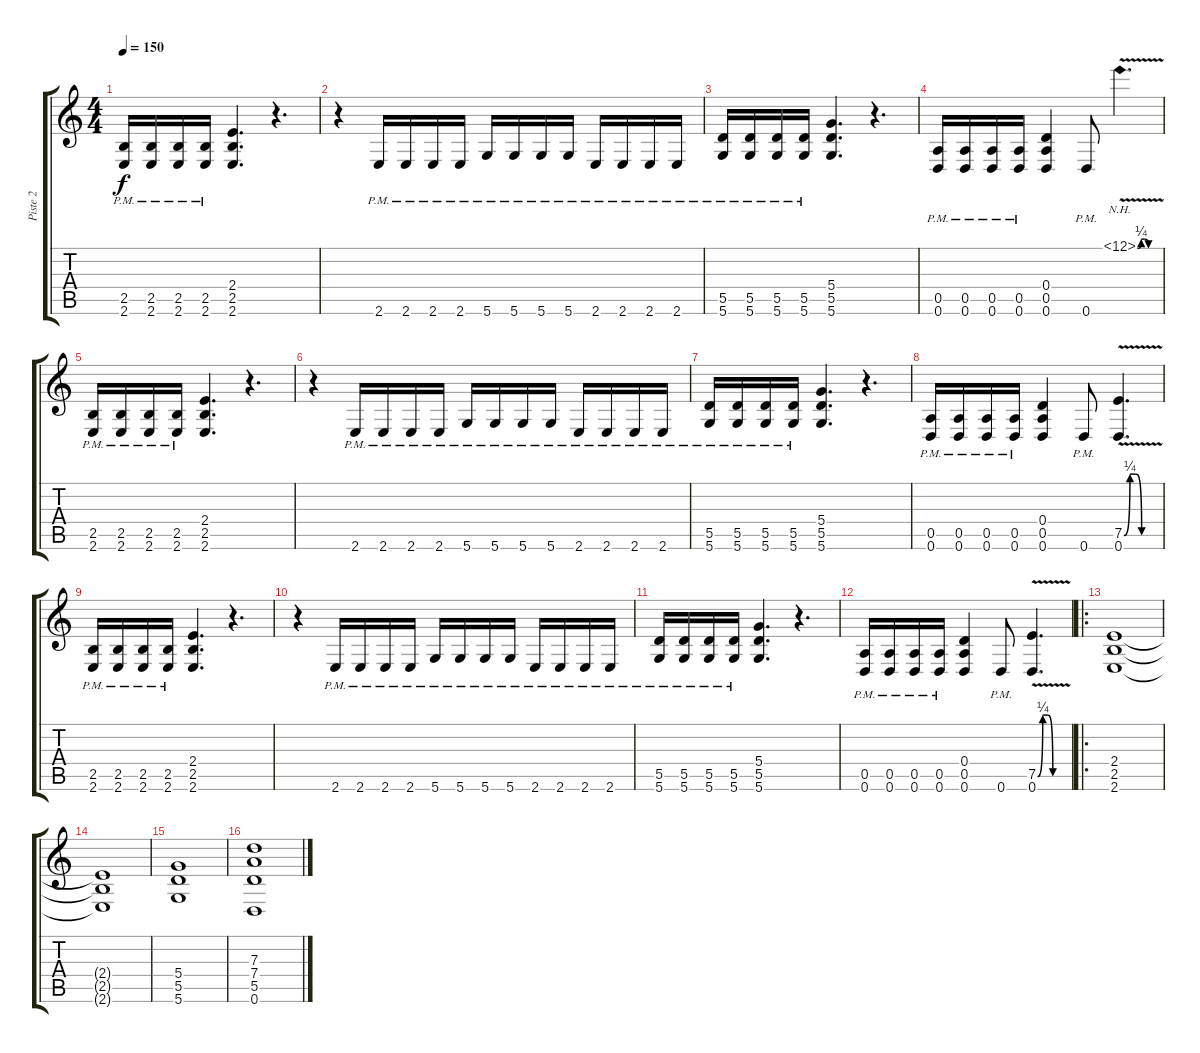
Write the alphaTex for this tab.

\track ("Piste 2" "Piste 2") {instrument distortionguitar}
\staff {score tabs}
\tuning (E4 B3 G3 D3 A2 D2) {hide}
\ts (4 4)
\tempo 150
\clef g2
\ks c
(2.5{pm} 2.6{pm}).16{dy f} (2.5{pm} 2.6{pm}).16 (2.5{pm} 2.6{pm}).16 (2.5{pm} 2.6{pm}).16 (2.4 2.5 2.6).4{d} r.4{d} |
r.4 2.6{pm}.16 2.6{pm}.16 2.6{pm}.16 2.6{pm}.16 5.6{pm}.16 5.6{pm}.16 5.6{pm}.16 5.6{pm}.16 2.6{pm}.16 2.6{pm}.16 2.6{pm}.16 2.6{pm}.16 |
(5.5 5.6{pm}).16 (5.5 5.6{pm}).16 (5.5 5.6{pm}).16 (5.5 5.6{pm}).16 (5.4 5.5 5.6).4{d} r.4{d} |
(0.5{pm} 0.6{pm}).16 (0.5{pm} 0.6{pm}).16 (0.5{pm} 0.6{pm}).16 (0.5{pm} 0.6{pm}).16 (0.4 0.5 0.6).4 0.6{pm}.8 12.1{be (custom 0 0 10 1 20 1 30 0 60 0) nh v}.4{d} |
(2.5{pm} 2.6{pm}).16 (2.5{pm} 2.6{pm}).16 (2.5{pm} 2.6{pm}).16 (2.5{pm} 2.6{pm}).16 (2.4 2.5 2.6).4{d} r.4{d} |
r.4 2.6{pm}.16 2.6{pm}.16 2.6{pm}.16 2.6{pm}.16 5.6{pm}.16 5.6{pm}.16 5.6{pm}.16 5.6{pm}.16 2.6{pm}.16 2.6{pm}.16 2.6{pm}.16 2.6{pm}.16 |
(5.5 5.6{pm}).16 (5.5 5.6{pm}).16 (5.5 5.6{pm}).16 (5.5 5.6{pm}).16 (5.4 5.5 5.6).4{d} r.4{d} |
(0.5{pm} 0.6{pm}).16 (0.5{pm} 0.6{pm}).16 (0.5{pm} 0.6{pm}).16 (0.5{pm} 0.6{pm}).16 (0.4 0.5 0.6).4 0.6{pm}.8 (7.5{be (custom 0 0 10 1 20 1 30 0 60 0) v} 0.6).4{d} |
(2.5{pm} 2.6{pm}).16 (2.5{pm} 2.6{pm}).16 (2.5{pm} 2.6{pm}).16 (2.5{pm} 2.6{pm}).16 (2.4 2.5 2.6).4{d} r.4{d} |
r.4 2.6{pm}.16 2.6{pm}.16 2.6{pm}.16 2.6{pm}.16 5.6{pm}.16 5.6{pm}.16 5.6{pm}.16 5.6{pm}.16 2.6{pm}.16 2.6{pm}.16 2.6{pm}.16 2.6{pm}.16 |
(5.5 5.6{pm}).16 (5.5 5.6{pm}).16 (5.5 5.6{pm}).16 (5.5 5.6{pm}).16 (5.4 5.5 5.6).4{d} r.4{d} |
(0.5{pm} 0.6{pm}).16 (0.5{pm} 0.6{pm}).16 (0.5{pm} 0.6{pm}).16 (0.5{pm} 0.6{pm}).16 (0.4 0.5 0.6).4 0.6{pm}.8 (7.5{be (custom 0 0 10 1 20 1 30 0 60 0) v} 0.6).4{d} |
\ro
(2.4 2.5 2.6).1 |
(2.4{t} 2.5{t} 2.6{t}).1 |
(5.4 5.5 5.6).1 |
(7.3 7.4 5.5 0.6).1
